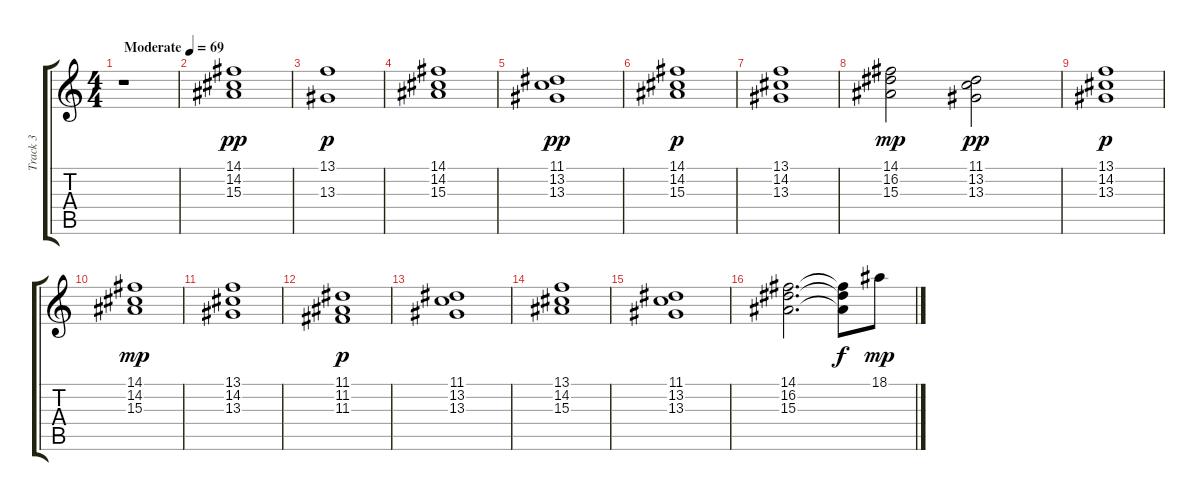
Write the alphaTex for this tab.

\track ("Track 3" "Track 3") {instrument pad2warm}
\staff {score tabs}
\tuning (E4 B3 G3 D3 A2 E2) {hide}
\ts (4 4)
\tempo (69 "Moderate")
\clef g2
\ks c
r.1{dy pp instrument pad2warm} |
(14.1 14.2 15.3).1 |
(13.1 13.3).1{dy p} |
(14.1 14.2 15.3).1 |
(11.1 13.2 13.3).1{dy pp} |
(14.1 14.2 15.3).1{dy p} |
(13.1 14.2 13.3).1 |
(14.1 16.2 15.3).2{dy mp} (11.1 13.2 13.3).2{dy pp} |
(13.1 14.2 13.3).1{dy p} |
(14.1 14.2 15.3).1{dy mp} |
(13.1 14.2 13.3).1 |
(11.1 11.2 11.3).1{dy p} |
(11.1 13.2 13.3).1 |
(13.1 14.2 15.3).1 |
(11.1 13.2 13.3).1 |
(14.1 16.2 15.3).2{d} (14.1{t} 16.2{t} 15.3{t}).8{dy f} 18.1.8{dy mp}
